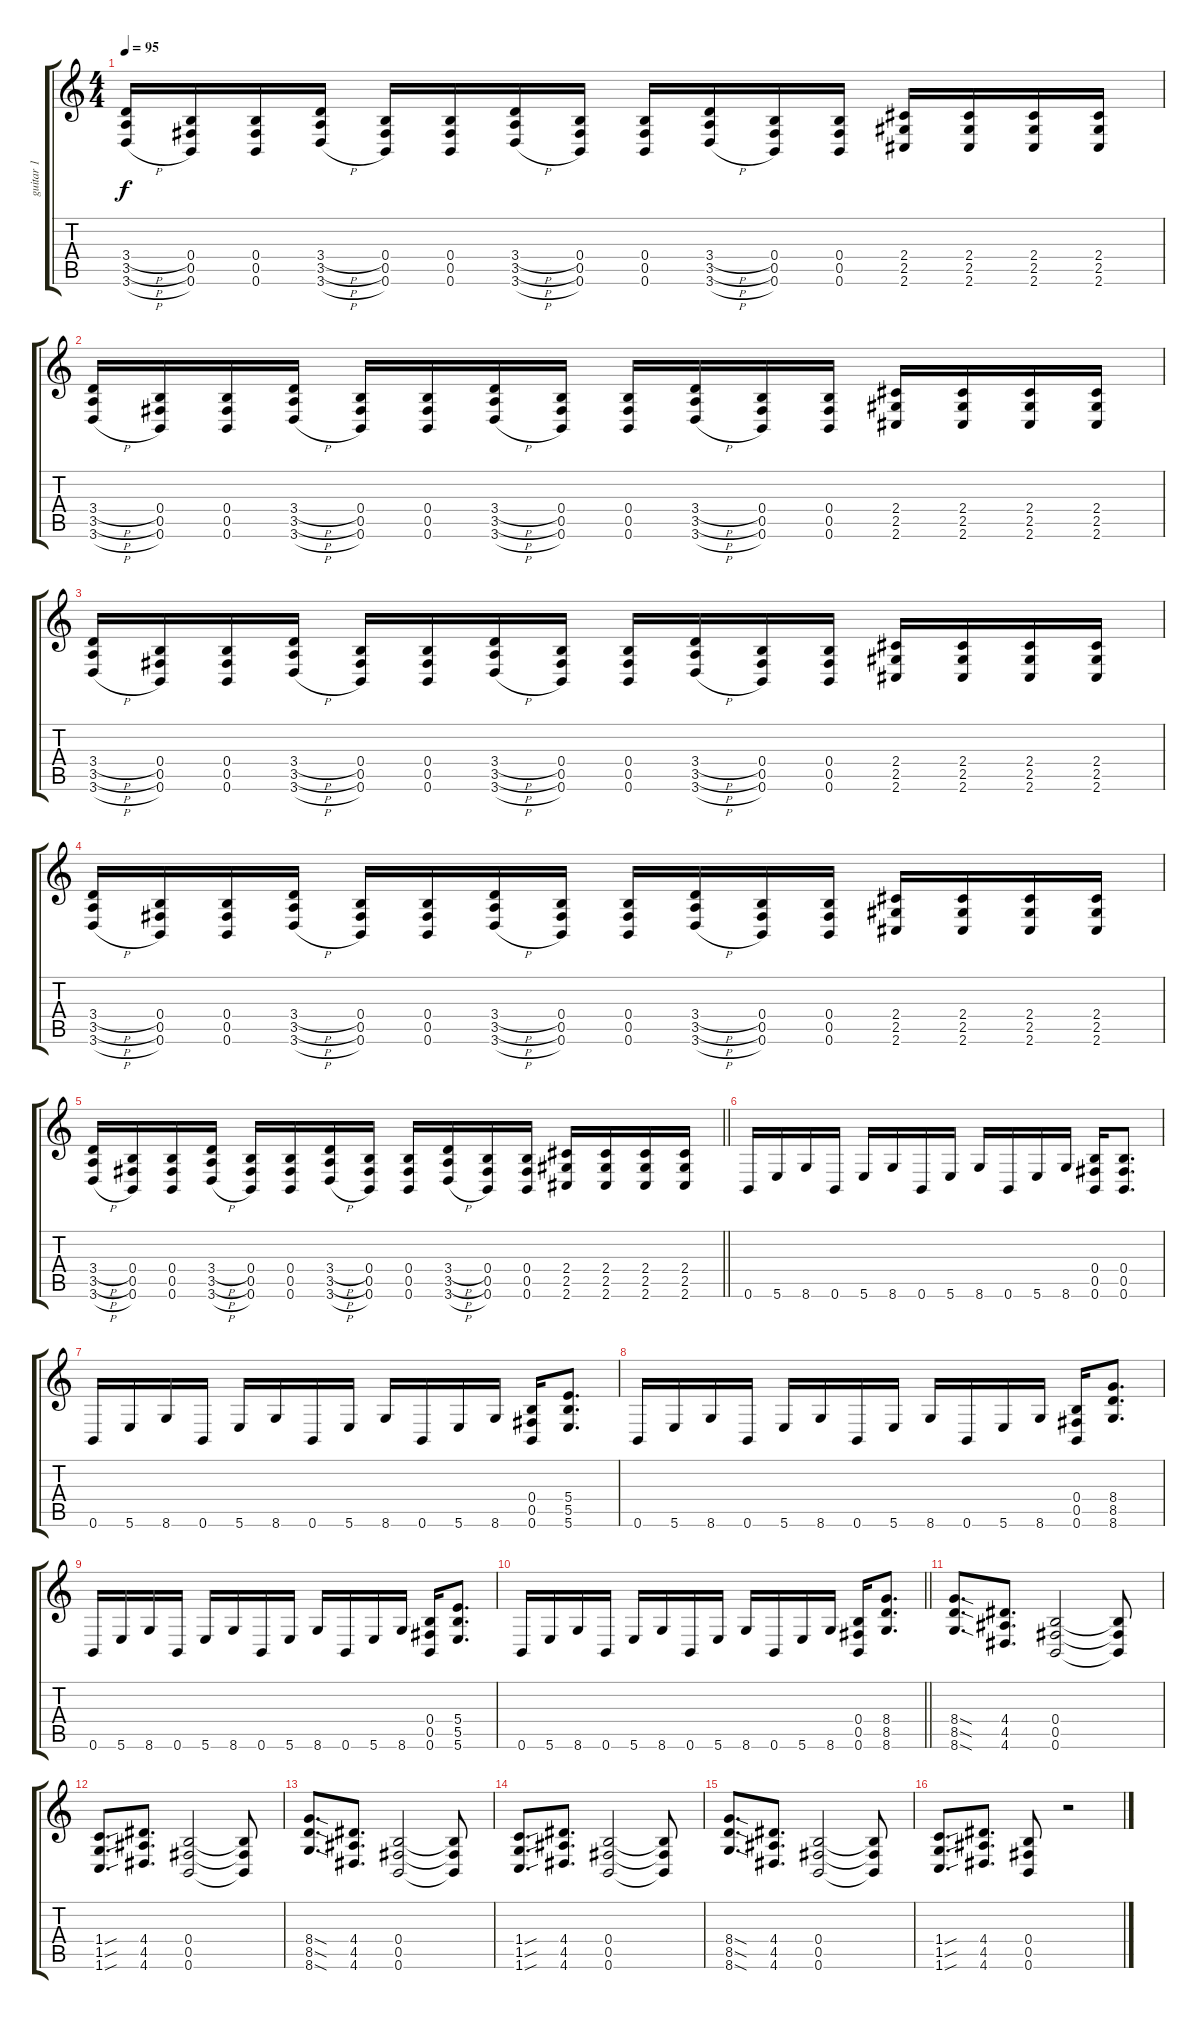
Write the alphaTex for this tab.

\track ("guitar 1" "guitar 1") {instrument distortionguitar}
\staff {score tabs}
\tuning (Db4 Ab3 E3 B2 Gb2 B1) {hide}
\ts (4 4)
\tempo 95
\clef g2
\ks c
(3.4{h} 3.5{h} 3.6{h}).16{dy f} (0.4 0.5 0.6).16 (0.4 0.5 0.6).16 (3.4{h} 3.5{h} 3.6{h}).16 (0.4 0.5 0.6).16 (0.4 0.5 0.6).16 (3.4{h} 3.5{h} 3.6{h}).16 (0.4 0.5 0.6).16 (0.4 0.5 0.6).16 (3.4{h} 3.5{h} 3.6{h}).16 (0.4 0.5 0.6).16 (0.4 0.5 0.6).16 (2.4 2.5 2.6).16 (2.4 2.5 2.6).16 (2.4 2.5 2.6).16 (2.4 2.5 2.6).16 |
(3.4{h} 3.5{h} 3.6{h}).16 (0.4 0.5 0.6).16 (0.4 0.5 0.6).16 (3.4{h} 3.5{h} 3.6{h}).16 (0.4 0.5 0.6).16 (0.4 0.5 0.6).16 (3.4{h} 3.5{h} 3.6{h}).16 (0.4 0.5 0.6).16 (0.4 0.5 0.6).16 (3.4{h} 3.5{h} 3.6{h}).16 (0.4 0.5 0.6).16 (0.4 0.5 0.6).16 (2.4 2.5 2.6).16 (2.4 2.5 2.6).16 (2.4 2.5 2.6).16 (2.4 2.5 2.6).16 |
(3.4{h} 3.5{h} 3.6{h}).16 (0.4 0.5 0.6).16 (0.4 0.5 0.6).16 (3.4{h} 3.5{h} 3.6{h}).16 (0.4 0.5 0.6).16 (0.4 0.5 0.6).16 (3.4{h} 3.5{h} 3.6{h}).16 (0.4 0.5 0.6).16 (0.4 0.5 0.6).16 (3.4{h} 3.5{h} 3.6{h}).16 (0.4 0.5 0.6).16 (0.4 0.5 0.6).16 (2.4 2.5 2.6).16 (2.4 2.5 2.6).16 (2.4 2.5 2.6).16 (2.4 2.5 2.6).16 |
(3.4{h} 3.5{h} 3.6{h}).16 (0.4 0.5 0.6).16 (0.4 0.5 0.6).16 (3.4{h} 3.5{h} 3.6{h}).16 (0.4 0.5 0.6).16 (0.4 0.5 0.6).16 (3.4{h} 3.5{h} 3.6{h}).16 (0.4 0.5 0.6).16 (0.4 0.5 0.6).16 (3.4{h} 3.5{h} 3.6{h}).16 (0.4 0.5 0.6).16 (0.4 0.5 0.6).16 (2.4 2.5 2.6).16 (2.4 2.5 2.6).16 (2.4 2.5 2.6).16 (2.4 2.5 2.6).16 |
\barLineRight lightlight
(3.4{h} 3.5{h} 3.6{h}).16 (0.4 0.5 0.6).16 (0.4 0.5 0.6).16 (3.4{h} 3.5{h} 3.6{h}).16 (0.4 0.5 0.6).16 (0.4 0.5 0.6).16 (3.4{h} 3.5{h} 3.6{h}).16 (0.4 0.5 0.6).16 (0.4 0.5 0.6).16 (3.4{h} 3.5{h} 3.6{h}).16 (0.4 0.5 0.6).16 (0.4 0.5 0.6).16 (2.4 2.5 2.6).16 (2.4 2.5 2.6).16 (2.4 2.5 2.6).16 (2.4 2.5 2.6).16 |
\section ("" "")
0.6.16 5.6.16 8.6.16 0.6.16 5.6.16 8.6.16 0.6.16 5.6.16 8.6.16 0.6.16 5.6.16 8.6.16 (0.4 0.5 0.6).16 (0.4 0.5 0.6).8{d} |
0.6.16 5.6.16 8.6.16 0.6.16 5.6.16 8.6.16 0.6.16 5.6.16 8.6.16 0.6.16 5.6.16 8.6.16 (0.4 0.5 0.6).16 (5.4 5.5 5.6).8{d} |
0.6.16 5.6.16 8.6.16 0.6.16 5.6.16 8.6.16 0.6.16 5.6.16 8.6.16 0.6.16 5.6.16 8.6.16 (0.4 0.5 0.6).16 (8.4 8.5 8.6).8{d} |
0.6.16 5.6.16 8.6.16 0.6.16 5.6.16 8.6.16 0.6.16 5.6.16 8.6.16 0.6.16 5.6.16 8.6.16 (0.4 0.5 0.6).16 (5.4 5.5 5.6).8{d} |
\barLineRight lightlight
0.6.16 5.6.16 8.6.16 0.6.16 5.6.16 8.6.16 0.6.16 5.6.16 8.6.16 0.6.16 5.6.16 8.6.16 (0.4 0.5 0.6).16 (8.4 8.5 8.6).8{d} |
\section ("" "")
(8.4{sod} 8.5{sod} 8.6{sod}).8{d} (4.4 4.5 4.6).8{d} (0.4 0.5 0.6).2 (0.4{t} 0.5{t} 0.6{t}).8 |
(1.4{sou} 1.5{sou} 1.6{sou}).8{d} (4.4 4.5 4.6).8{d} (0.4 0.5 0.6).2 (0.4{t} 0.5{t} 0.6{t}).8 |
(8.4{sod} 8.5{sod} 8.6{sod}).8{d} (4.4 4.5 4.6).8{d} (0.4 0.5 0.6).2 (0.4{t} 0.5{t} 0.6{t}).8 |
(1.4{sou} 1.5{sou} 1.6{sou}).8{d} (4.4 4.5 4.6).8{d} (0.4 0.5 0.6).2 (0.4{t} 0.5{t} 0.6{t}).8 |
(8.4{sod} 8.5{sod} 8.6{sod}).8{d} (4.4 4.5 4.6).8{d} (0.4 0.5 0.6).2 (0.4{t} 0.5{t} 0.6{t}).8 |
(1.4{sou} 1.5{sou} 1.6{sou}).8{d} (4.4 4.5 4.6).8{d} (0.4 0.5 0.6).8 r.2
